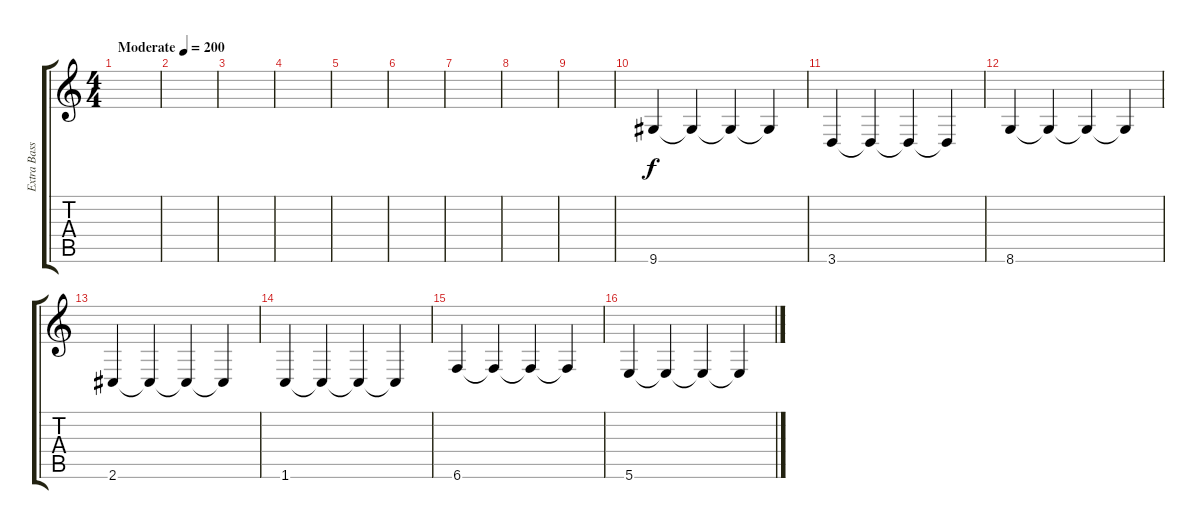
\track ("Extra Bass" "Extra Bass") {instrument contrabass}
\staff {score tabs}
\tuning (E4 B3 G3 D3 A2 B1) {hide}
\ts (4 4)
\tempo (200 "Moderate")
\clef g2
\ks c
|
|
|
|
|
|
|
|
|
9.6.4 9.6{t}.4 9.6{t}.4 9.6{t}.4 |
3.6.4 3.6{t}.4 3.6{t}.4 3.6{t}.4 |
8.6.4 8.6{t}.4 8.6{t}.4 8.6{t}.4 |
2.6.4 2.6{t}.4 2.6{t}.4 2.6{t}.4 |
1.6.4 1.6{t}.4 1.6{t}.4 1.6{t}.4 |
6.6.4 6.6{t}.4 6.6{t}.4 6.6{t}.4 |
5.6.4 5.6{t}.4 5.6{t}.4 5.6{t}.4
